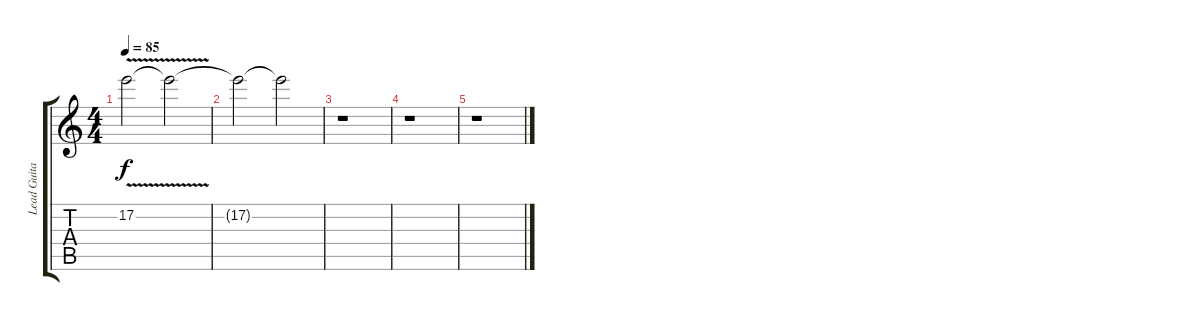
\track ("Lead Guitar 2" "Lead Guita") {instrument overdrivenguitar}
\staff {score tabs}
\tuning (E4 B3 G3 D3 A2 E2) {hide}
\ts (4 4)
\tempo 85
\clef g2
\ks c
17.2{v}.2{dy f} 17.2{t}.2{volume 10} |
17.2{t}.2{volume 5} 17.2{t}.2{volume 0} |
r.1 |
r.1 |
r.1
